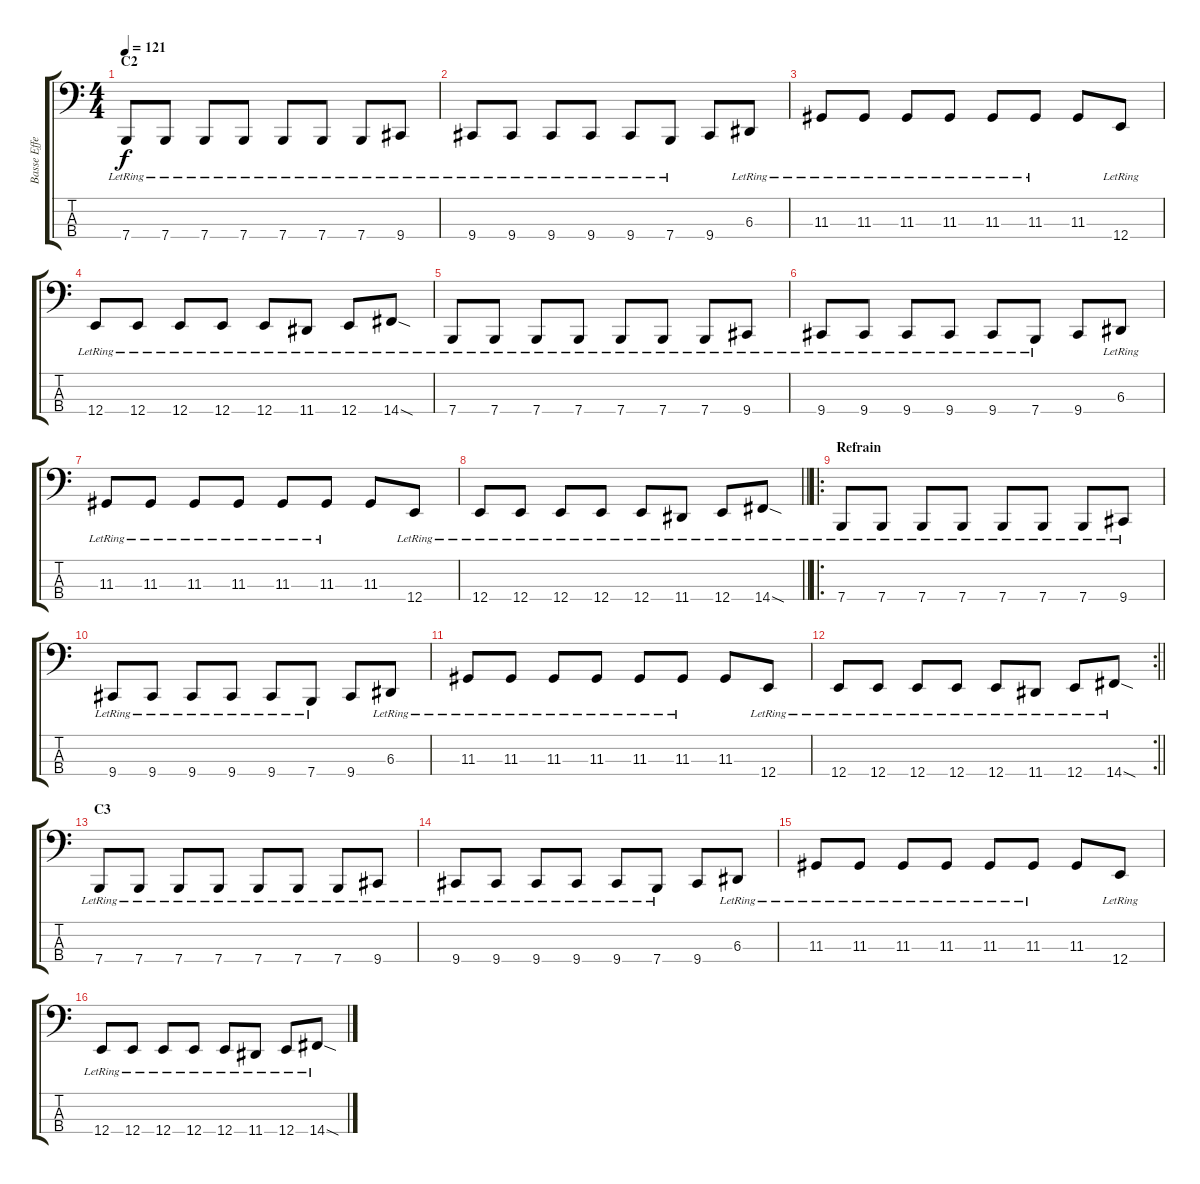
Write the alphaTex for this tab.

\track ("Basse Effets" "Basse Effe") {instrument lead2sawtooth}
\staff {score tabs}
\tuning (G2 D2 A1 E1) {hide}
\ts (4 4)
\section ("" "C2")
\tempo 121
\clef f4
\ks c
7.4{lr}.8{dy f} 7.4{lr}.8 7.4{lr}.8 7.4{lr}.8 7.4{lr}.8 7.4{lr}.8 7.4{lr}.8 9.4{lr}.8 |
9.4{lr}.8 9.4{lr}.8 9.4{lr}.8 9.4{lr}.8 9.4{lr}.8 7.4{lr}.8 9.4.8 6.3{lr}.8 |
11.3{lr}.8 11.3{lr}.8 11.3{lr}.8 11.3{lr}.8 11.3{lr}.8 11.3{lr}.8 11.3.8 12.4{lr}.8 |
12.4{lr}.8 12.4{lr}.8 12.4{lr}.8 12.4{lr}.8 12.4{lr}.8 11.4{lr}.8 12.4{lr}.8 14.4{sod lr}.8 |
7.4{lr}.8 7.4{lr}.8 7.4{lr}.8 7.4{lr}.8 7.4{lr}.8 7.4{lr}.8 7.4{lr}.8 9.4{lr}.8 |
9.4{lr}.8 9.4{lr}.8 9.4{lr}.8 9.4{lr}.8 9.4{lr}.8 7.4{lr}.8 9.4.8 6.3{lr}.8 |
11.3{lr}.8 11.3{lr}.8 11.3{lr}.8 11.3{lr}.8 11.3{lr}.8 11.3{lr}.8 11.3.8 12.4{lr}.8 |
\barLineRight lightlight
12.4{lr}.8 12.4{lr}.8 12.4{lr}.8 12.4{lr}.8 12.4{lr}.8 11.4{lr}.8 12.4{lr}.8 14.4{sod lr}.8 |
\ro
\section ("" "Refrain")
7.4{lr}.8 7.4{lr}.8 7.4{lr}.8 7.4{lr}.8 7.4{lr}.8 7.4{lr}.8 7.4{lr}.8 9.4{lr}.8 |
9.4{lr}.8 9.4{lr}.8 9.4{lr}.8 9.4{lr}.8 9.4{lr}.8 7.4{lr}.8 9.4.8 6.3{lr}.8 |
11.3{lr}.8 11.3{lr}.8 11.3{lr}.8 11.3{lr}.8 11.3{lr}.8 11.3{lr}.8 11.3.8 12.4{lr}.8 |
\rc 2
\barLineRight lightlight
12.4{lr}.8 12.4{lr}.8 12.4{lr}.8 12.4{lr}.8 12.4{lr}.8 11.4{lr}.8 12.4{lr}.8 14.4{sod lr}.8 |
\section ("" "C3")
7.4{lr}.8 7.4{lr}.8 7.4{lr}.8 7.4{lr}.8 7.4{lr}.8 7.4{lr}.8 7.4{lr}.8 9.4{lr}.8 |
9.4{lr}.8 9.4{lr}.8 9.4{lr}.8 9.4{lr}.8 9.4{lr}.8 7.4{lr}.8 9.4.8 6.3{lr}.8 |
11.3{lr}.8 11.3{lr}.8 11.3{lr}.8 11.3{lr}.8 11.3{lr}.8 11.3{lr}.8 11.3.8 12.4{lr}.8 |
12.4{lr}.8 12.4{lr}.8 12.4{lr}.8 12.4{lr}.8 12.4{lr}.8 11.4{lr}.8 12.4{lr}.8 14.4{sod lr}.8
